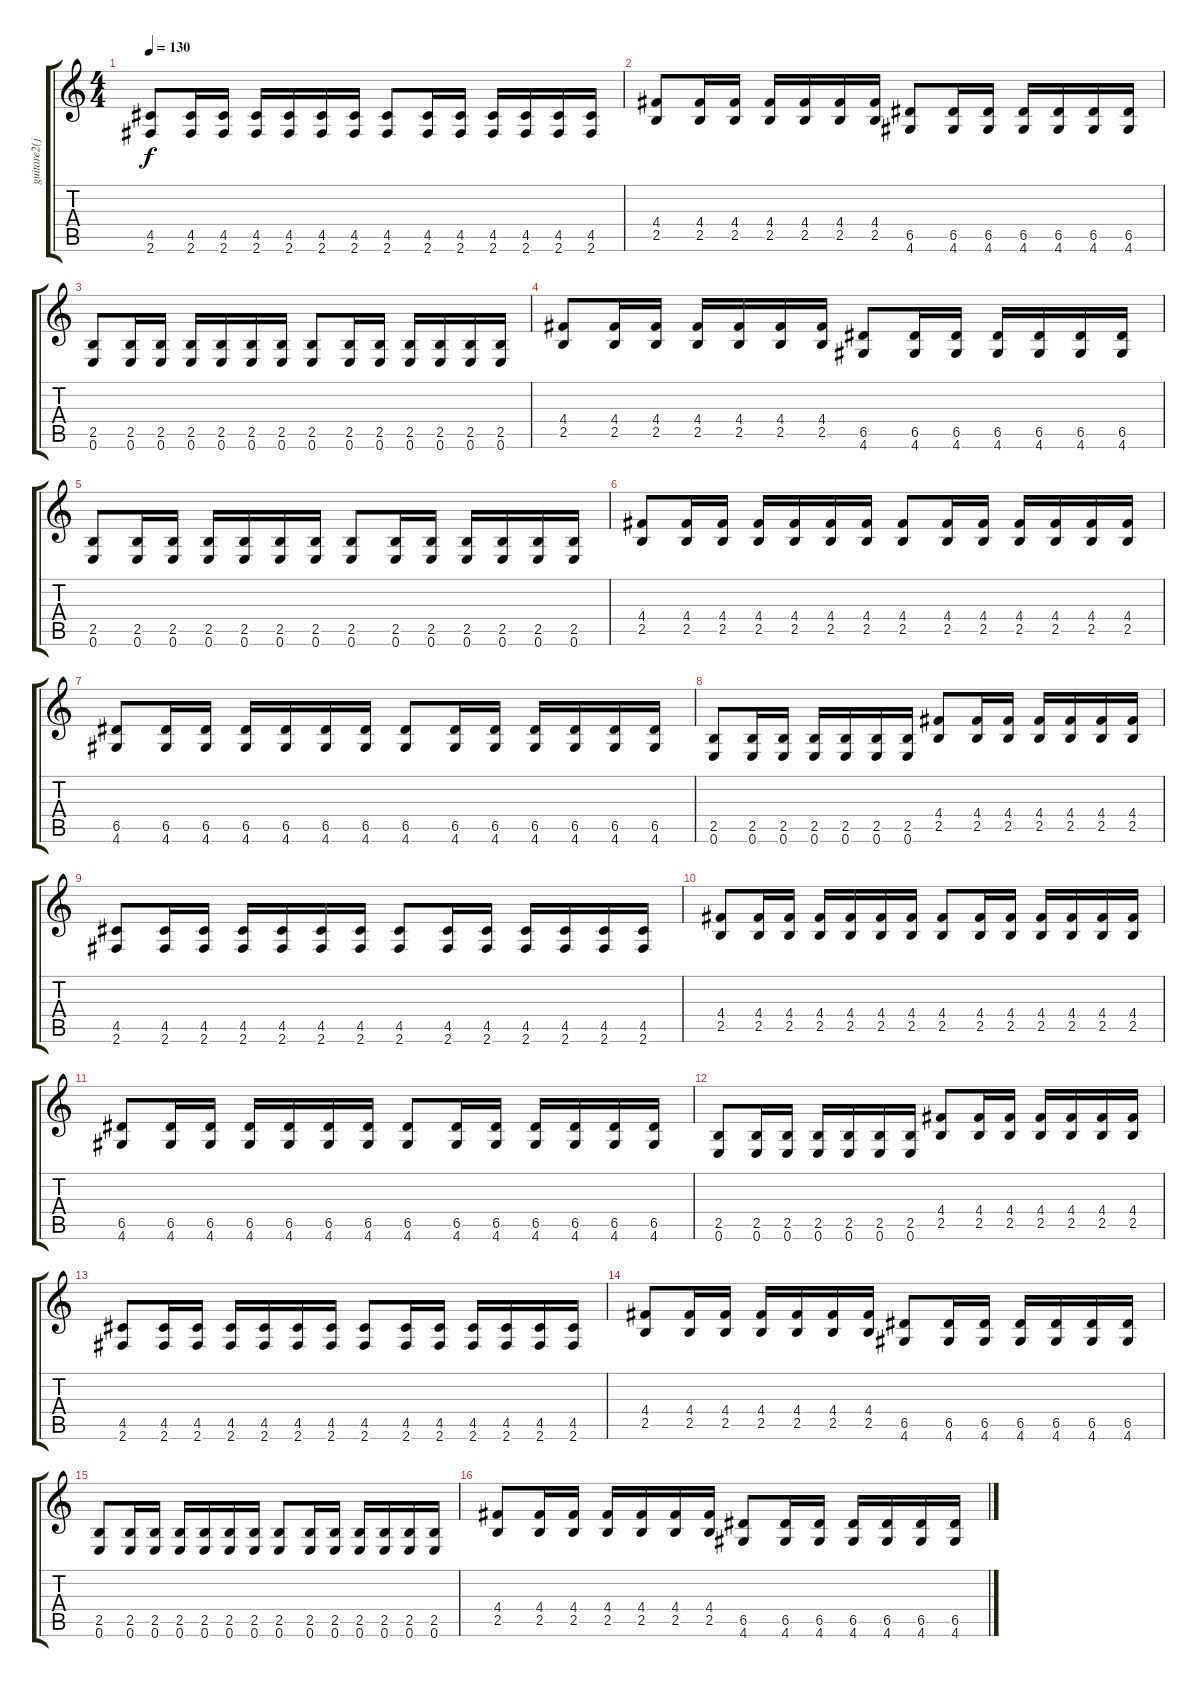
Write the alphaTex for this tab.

\track ("guitare2(john)" "guitare2(j") {instrument distortionguitar}
\staff {score tabs}
\tuning (E4 B3 G3 D3 A2 E2) {hide}
\ts (4 4)
\tempo 130
\clef g2
\ks c
(4.5 2.6).8{dy f} (4.5 2.6).16 (4.5 2.6).16 (4.5 2.6).16 (4.5 2.6).16 (4.5 2.6).16 (4.5 2.6).16 (4.5 2.6).8 (4.5 2.6).16 (4.5 2.6).16 (4.5 2.6).16 (4.5 2.6).16 (4.5 2.6).16 (4.5 2.6).16 |
(4.4 2.5).8 (4.4 2.5).16 (4.4 2.5).16 (4.4 2.5).16 (4.4 2.5).16 (4.4 2.5).16 (4.4 2.5).16 (6.5 4.6).8 (6.5 4.6).16 (6.5 4.6).16 (6.5 4.6).16 (6.5 4.6).16 (6.5 4.6).16 (6.5 4.6).16 |
(2.5 0.6).8 (2.5 0.6).16 (2.5 0.6).16 (2.5 0.6).16 (2.5 0.6).16 (2.5 0.6).16 (2.5 0.6).16 (2.5 0.6).8 (2.5 0.6).16 (2.5 0.6).16 (2.5 0.6).16 (2.5 0.6).16 (2.5 0.6).16 (2.5 0.6).16 |
(4.4 2.5).8 (4.4 2.5).16 (4.4 2.5).16 (4.4 2.5).16 (4.4 2.5).16 (4.4 2.5).16 (4.4 2.5).16 (6.5 4.6).8 (6.5 4.6).16 (6.5 4.6).16 (6.5 4.6).16 (6.5 4.6).16 (6.5 4.6).16 (6.5 4.6).16 |
(2.5 0.6).8 (2.5 0.6).16 (2.5 0.6).16 (2.5 0.6).16 (2.5 0.6).16 (2.5 0.6).16 (2.5 0.6).16 (2.5 0.6).8 (2.5 0.6).16 (2.5 0.6).16 (2.5 0.6).16 (2.5 0.6).16 (2.5 0.6).16 (2.5 0.6).16 |
(4.4 2.5).8 (4.4 2.5).16 (4.4 2.5).16 (4.4 2.5).16 (4.4 2.5).16 (4.4 2.5).16 (4.4 2.5).16 (4.4 2.5).8 (4.4 2.5).16 (4.4 2.5).16 (4.4 2.5).16 (4.4 2.5).16 (4.4 2.5).16 (4.4 2.5).16 |
(6.5 4.6).8 (6.5 4.6).16 (6.5 4.6).16 (6.5 4.6).16 (6.5 4.6).16 (6.5 4.6).16 (6.5 4.6).16 (6.5 4.6).8 (6.5 4.6).16 (6.5 4.6).16 (6.5 4.6).16 (6.5 4.6).16 (6.5 4.6).16 (6.5 4.6).16 |
(2.5 0.6).8 (2.5 0.6).16 (2.5 0.6).16 (2.5 0.6).16 (2.5 0.6).16 (2.5 0.6).16 (2.5 0.6).16 (4.4 2.5).8 (4.4 2.5).16 (4.4 2.5).16 (4.4 2.5).16 (4.4 2.5).16 (4.4 2.5).16 (4.4 2.5).16 |
(4.5 2.6).8 (4.5 2.6).16 (4.5 2.6).16 (4.5 2.6).16 (4.5 2.6).16 (4.5 2.6).16 (4.5 2.6).16 (4.5 2.6).8 (4.5 2.6).16 (4.5 2.6).16 (4.5 2.6).16 (4.5 2.6).16 (4.5 2.6).16 (4.5 2.6).16 |
(4.4 2.5).8 (4.4 2.5).16 (4.4 2.5).16 (4.4 2.5).16 (4.4 2.5).16 (4.4 2.5).16 (4.4 2.5).16 (4.4 2.5).8 (4.4 2.5).16 (4.4 2.5).16 (4.4 2.5).16 (4.4 2.5).16 (4.4 2.5).16 (4.4 2.5).16 |
(6.5 4.6).8 (6.5 4.6).16 (6.5 4.6).16 (6.5 4.6).16 (6.5 4.6).16 (6.5 4.6).16 (6.5 4.6).16 (6.5 4.6).8 (6.5 4.6).16 (6.5 4.6).16 (6.5 4.6).16 (6.5 4.6).16 (6.5 4.6).16 (6.5 4.6).16 |
(2.5 0.6).8 (2.5 0.6).16 (2.5 0.6).16 (2.5 0.6).16 (2.5 0.6).16 (2.5 0.6).16 (2.5 0.6).16 (4.4 2.5).8 (4.4 2.5).16 (4.4 2.5).16 (4.4 2.5).16 (4.4 2.5).16 (4.4 2.5).16 (4.4 2.5).16 |
(4.5 2.6).8 (4.5 2.6).16 (4.5 2.6).16 (4.5 2.6).16 (4.5 2.6).16 (4.5 2.6).16 (4.5 2.6).16 (4.5 2.6).8 (4.5 2.6).16 (4.5 2.6).16 (4.5 2.6).16 (4.5 2.6).16 (4.5 2.6).16 (4.5 2.6).16 |
(4.4 2.5).8 (4.4 2.5).16 (4.4 2.5).16 (4.4 2.5).16 (4.4 2.5).16 (4.4 2.5).16 (4.4 2.5).16 (6.5 4.6).8 (6.5 4.6).16 (6.5 4.6).16 (6.5 4.6).16 (6.5 4.6).16 (6.5 4.6).16 (6.5 4.6).16 |
(2.5 0.6).8 (2.5 0.6).16 (2.5 0.6).16 (2.5 0.6).16 (2.5 0.6).16 (2.5 0.6).16 (2.5 0.6).16 (2.5 0.6).8 (2.5 0.6).16 (2.5 0.6).16 (2.5 0.6).16 (2.5 0.6).16 (2.5 0.6).16 (2.5 0.6).16 |
(4.4 2.5).8 (4.4 2.5).16 (4.4 2.5).16 (4.4 2.5).16 (4.4 2.5).16 (4.4 2.5).16 (4.4 2.5).16 (6.5 4.6).8 (6.5 4.6).16 (6.5 4.6).16 (6.5 4.6).16 (6.5 4.6).16 (6.5 4.6).16 (6.5 4.6).16
